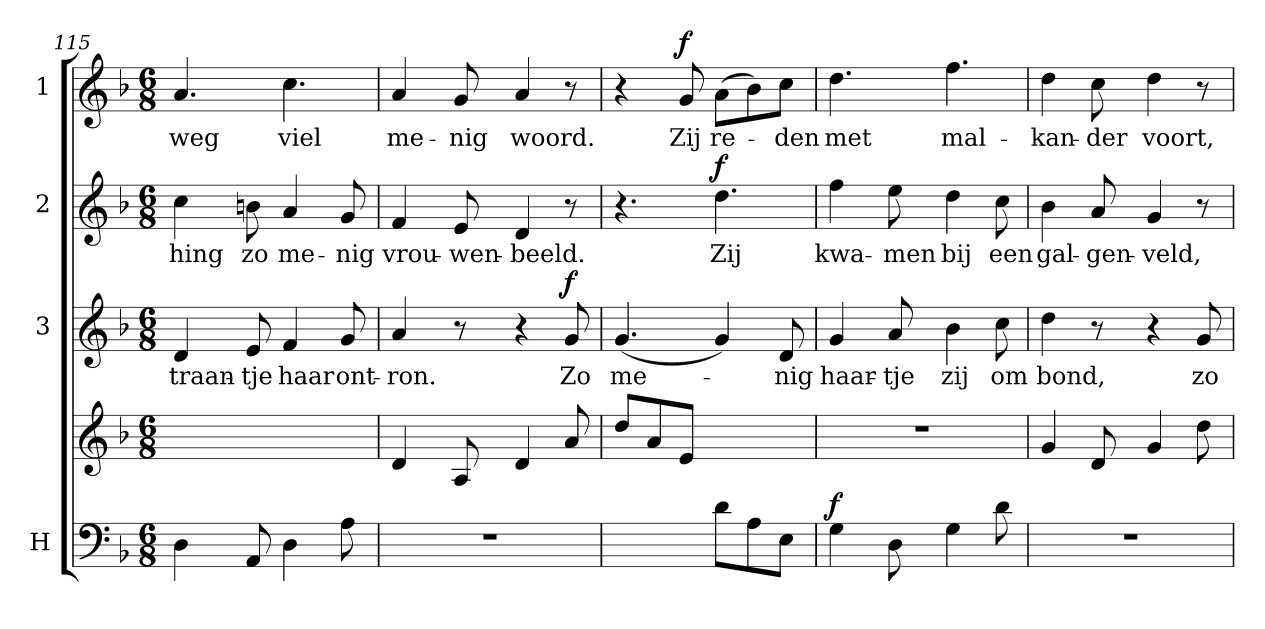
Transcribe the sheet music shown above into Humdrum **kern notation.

**kern	**kern	**dynam	**kern	**text	**dynam	**kern	**text	**dynam	**kern	**text	**dynam
*part4	*part4	*part4	*part3	*part3	*part3	*part2	*part2	*part2	*part1	*part1	*part1
*staff5	*staff4	*staff4/5	*staff3	*staff3	*staff3	*staff2	*staff2	*staff2	*staff1	*staff1	*staff1
*I"H	*	*	*I"3	*	*	*I"2	*	*	*I"1	*	*
*I'H	*	*	*	*	*	*	*	*	*	*	*
!!LO:LB:g=z
*clefF4	*clefG2	*	*clefG2	*	*	*clefG2	*	*	*clefG2	*	*
*k[b-]	*k[b-]	*	*k[b-]	*	*	*k[b-]	*	*	*k[b-]	*	*
*F:	*F:	*	*F:	*	*	*F:	*	*	*F:	*	*
*M6/8	*M6/8	*	*M6/8	*	*	*M6/8	*	*	*M6/8	*	*
=115	=115	=115	=115	=115	=115	=115	=115	=115	=115	=115	=115
!	!LO:N:vis=1	!	!	!LO:LY:b	!	!	!LO:LY:b	!	!	!LO:LY:b	!
4D	2.ryy	.	4d	traan-	.	4cc	hing	.	4.a	weg	.
!	!	!	!	!LO:LY:b	!	!	!LO:LY:b	!	!	!	!
8AA	.	.	8e	-tje	.	8bn	zo	.	.	.	.
!	!	!	!	!LO:LY:b	!	!	!LO:LY:b	!	!	!LO:LY:b	!
4D	.	.	4f	haar	.	4a	me-	.	4.cc	viel	.
!	!	!	!	!LO:LY:b	!	!	!LO:LY:b	!	!	!	!
8A	.	.	8g	ont-	.	8g	-nig	.	.	.	.
=116	=116	=116	=116	=116	=116	=116	=116	=116	=116	=116	=116
!LO:N:vis=1	!	!	!	!LO:LY:b	!	!	!LO:LY:b	!	!	!LO:LY:b	!
2.r	4d	.	4a	-ron.	.	4f	vrou-	.	4a	me-	.
!	!	!	!	!	!	!	!LO:LY:b	!	!	!LO:LY:b	!
.	8A	.	8r	.	.	8e	-wen-	.	8g	-nig	.
!	!	!	!	!	!	!	!LO:LY:b	!	!	!LO:LY:b	!
.	4d	.	4r	.	.	4d	-beeld.	.	4a	woord.	.
!	!	!	!	!LO:LY:b	!LO:DY:a	!	!	!	!	!	!
.	8a	.	8g	Zo	f	8r	.	.	8r	.	.
=117	=117	=117	=117	=117	=117	=117	=117	=117	=117	=117	=117
!	!	!	!	!LO:LY:b	!	!	!	!	!	!	!
4.ryy	8ddL	.	(<4.g	me-	.	4.r	.	.	4r	.	.
.	8a	.	.	.	.	.	.	.	.	.	.
!	!	!	!	!	!	!	!	!	!	!LO:LY:b	!LO:DY:a
.	8eJ	.	.	.	.	.	.	.	8g	Zij	f
!	!	!	!	!	!	!	!LO:LY:b	!LO:DY:a	!	!LO:LY:b	!
8dL	4.ryy	.	4g)	.	.	4.dd	Zij	f	(>8aL	re-	.
8A	.	.	.	.	.	.	.	.	8b-)	.	.
!	!	!	!	!LO:LY:b	!	!	!	!	!	!LO:LY:b	!
8EJ	.	.	8d	-nig	.	.	.	.	8ccJ	-den	.
=118	=118	=118	=118	=118	=118	=118	=118	=118	=118	=118	=118
!	!LO:N:vis=1	!LO:DY:a=2	!	!LO:LY:b	!	!	!LO:LY:b	!	!	!LO:LY:b	!
4G	2.r	f	4g	haar-	.	4ff	kwa-	.	4.dd	met	.
!	!	!	!	!LO:LY:b	!	!	!LO:LY:b	!	!	!	!
8D	.	.	8a	-tje	.	8ee	-men	.	.	.	.
!	!	!	!	!LO:LY:b	!	!	!LO:LY:b	!	!	!LO:LY:b	!
4G	.	.	4b-	zij	.	4dd	bij	.	4.ff	mal-	.
!	!	!	!	!LO:LY:b	!	!	!LO:LY:b	!	!	!	!
8d	.	.	8cc	om	.	8cc	een	.	.	.	.
=119	=119	=119	=119	=119	=119	=119	=119	=119	=119	=119	=119
!LO:N:vis=1	!	!	!	!LO:LY:b	!	!	!LO:LY:b	!	!	!LO:LY:b	!
2.r	4g	.	4dd	bond,	.	4b-	gal-	.	4dd	-kan-	.
!	!	!	!	!	!	!	!LO:LY:b	!	!	!LO:LY:b	!
.	8d	.	8r	.	.	8a	-gen-	.	8cc	-der	.
!	!	!	!	!	!	!	!LO:LY:b	!	!	!LO:LY:b	!
.	4g	.	4r	.	.	4g	-veld,	.	4dd	voort,	.
!	!	!	!	!LO:LY:b	!	!	!	!	!	!	!
.	8dd	.	8g	zo	.	8r	.	.	8r	.	.
=	=	=	=	=	=	=	=	=	=	=	=
*-	*-	*-	*-	*-	*-	*-	*-	*-	*-	*-	*-
